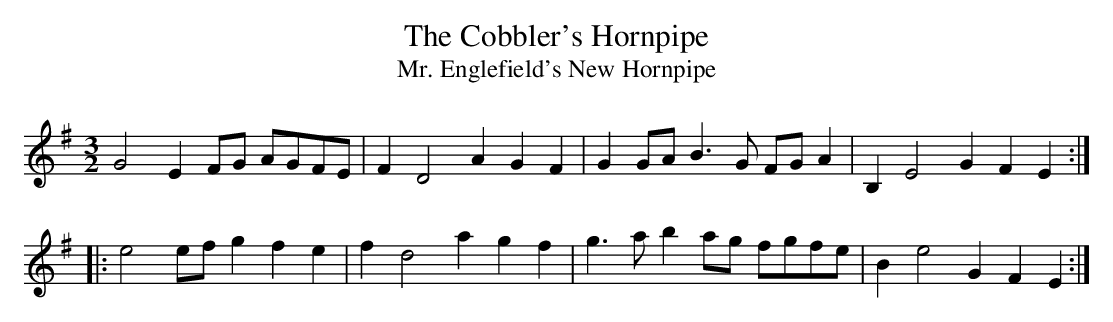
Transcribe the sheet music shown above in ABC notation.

X:1
T:The Cobbler's Hornpipe
T:Mr. Englefield's New Hornpipe
M:3/2
L:1/8
K:Em
G4 E2FG AGFE| F2 D4 A2G2F2 | G2GA B3G FGA2 |B,2 E4 G2F2 E2 ::
e4 efg2 f2e2| f2 d4 a2 g2f2| g3a b2ag fgfe| B2e4 G2F2E2 :|
